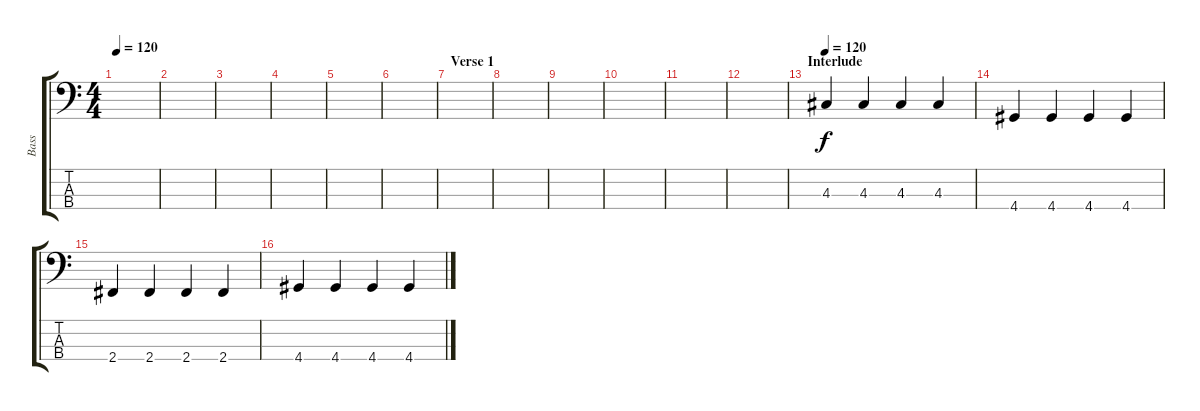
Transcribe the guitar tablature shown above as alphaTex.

\track ("Bass" "Bass") {instrument electricbassfinger}
\staff {score tabs}
\tuning (G2 D2 A1 E1) {hide}
\ts (4 4)
\tempo 120
\clef f4
\ks c
|
|
|
|
|
|
\section ("" "Verse 1")
|
|
|
|
|
|
\section ("" "Interlude")
\tempo 120
4.3.4 4.3.4 4.3.4 4.3.4 |
4.4.4 4.4.4 4.4.4 4.4.4 |
2.4.4 2.4.4 2.4.4 2.4.4 |
4.4.4 4.4.4 4.4.4 4.4.4
